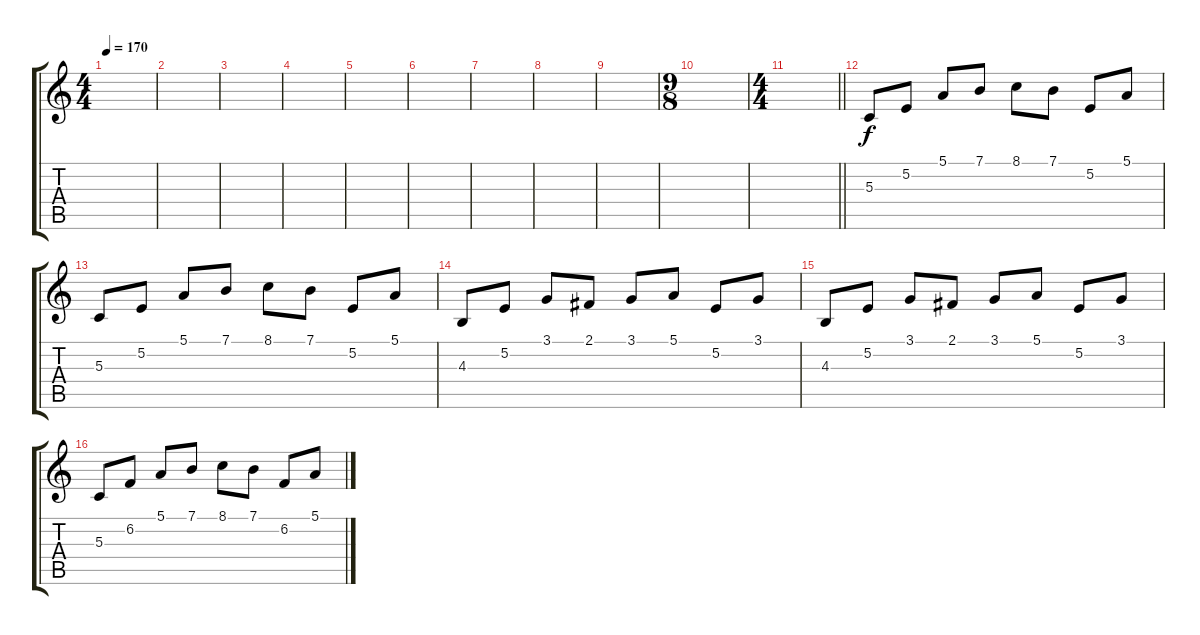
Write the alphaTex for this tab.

\track "" {instrument musicbox}
\staff {score tabs}
\tuning (E4 B3 G3 D3 A2 E2) {hide}
\ts (4 4)
\tempo 170
\clef g2
\ks c
|
|
|
|
|
|
|
|
|
\ts (9 8)
|
\ts (4 4)
\barLineRight lightlight
|
\section ("" "")
5.3.8 5.2.8 5.1.8 7.1.8 8.1.8 7.1.8 5.2.8 5.1.8 |
5.3.8 5.2.8 5.1.8 7.1.8 8.1.8 7.1.8 5.2.8 5.1.8 |
4.3.8 5.2.8 3.1.8 2.1.8 3.1.8 5.1.8 5.2.8 3.1.8 |
4.3.8 5.2.8 3.1.8 2.1.8 3.1.8 5.1.8 5.2.8 3.1.8 |
5.3.8 6.2.8 5.1.8 7.1.8 8.1.8 7.1.8 6.2.8 5.1.8
